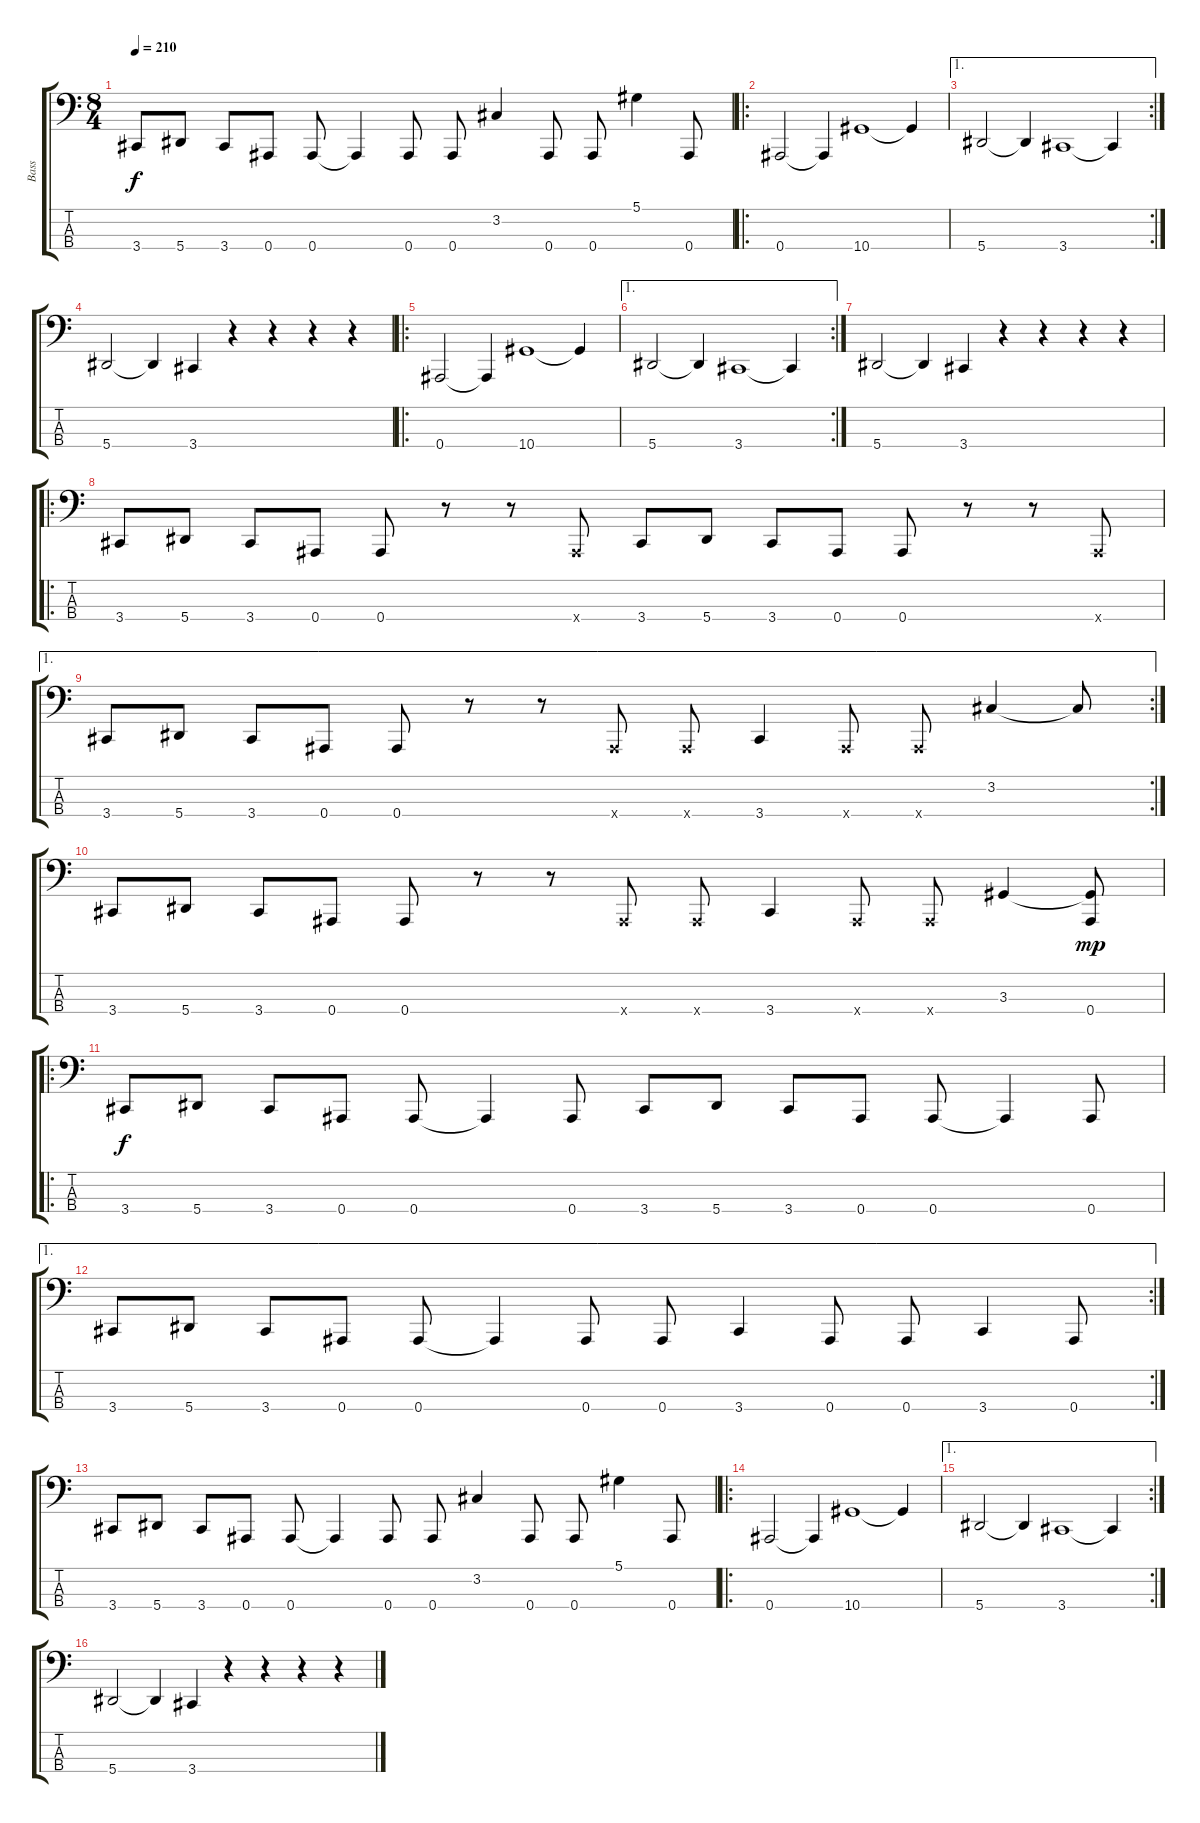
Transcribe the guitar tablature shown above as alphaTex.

\track ("Bass" "Bass") {instrument electricbassfinger}
\staff {score tabs}
\tuning (Eb2 Bb1 F1 Bb0) {hide}
\ts (8 4)
\tempo 210
\clef f4
\ks c
3.4.8{dy f} 5.4.8 3.4.8 0.4.8 0.4.8 0.4{t}.4 0.4.8 0.4.8 3.2.4 0.4.8 0.4.8 5.1.4 0.4.8 |
\ro
0.4.2 0.4{t}.4 10.4.1 10.4{t}.4 |
\ae 1
\rc 2
5.4.2 5.4{t}.4 3.4.1 3.4{t}.4 |
5.4.2 5.4{t}.4 3.4.4 r.4 r.4 r.4 r.4 |
\ro
0.4.2 0.4{t}.4 10.4.1 10.4{t}.4 |
\ae 1
\rc 2
5.4.2 5.4{t}.4 3.4.1 3.4{t}.4 |
5.4.2 5.4{t}.4 3.4.4 r.4 r.4 r.4 r.4 |
\ro
3.4.8 5.4.8 3.4.8 0.4.8 0.4.8 r.8 r.8 0.4{x}.8 3.4.8 5.4.8 3.4.8 0.4.8 0.4.8 r.8 r.8 0.4{x}.8 |
\ae 1
\rc 2
3.4.8 5.4.8 3.4.8 0.4.8 0.4.8 r.8 r.8 0.4{x}.8 0.4{x}.8 3.4.4 0.4{x}.8 0.4{x}.8 3.2.4 3.2{t}.8 |
3.4.8 5.4.8 3.4.8 0.4.8 0.4.8 r.8 r.8 0.4{x}.8 0.4{x}.8 3.4.4 0.4{x}.8 0.4{x}.8 3.3.4 (3.3{t} 0.4).8{dy mp} |
\ro
3.4.8{dy f} 5.4.8 3.4.8 0.4.8 0.4.8 0.4{t}.4 0.4.8 3.4.8 5.4.8 3.4.8 0.4.8 0.4.8 0.4{t}.4 0.4.8 |
\ae 1
\rc 2
3.4.8 5.4.8 3.4.8 0.4.8 0.4.8 0.4{t}.4 0.4.8 0.4.8 3.4.4 0.4.8 0.4.8 3.4.4 0.4.8 |
3.4.8 5.4.8 3.4.8 0.4.8 0.4.8 0.4{t}.4 0.4.8 0.4.8 3.2.4 0.4.8 0.4.8 5.1.4 0.4.8 |
\ro
0.4.2 0.4{t}.4 10.4.1 10.4{t}.4 |
\ae 1
\rc 2
5.4.2 5.4{t}.4 3.4.1 3.4{t}.4 |
5.4.2 5.4{t}.4 3.4.4 r.4 r.4 r.4 r.4
